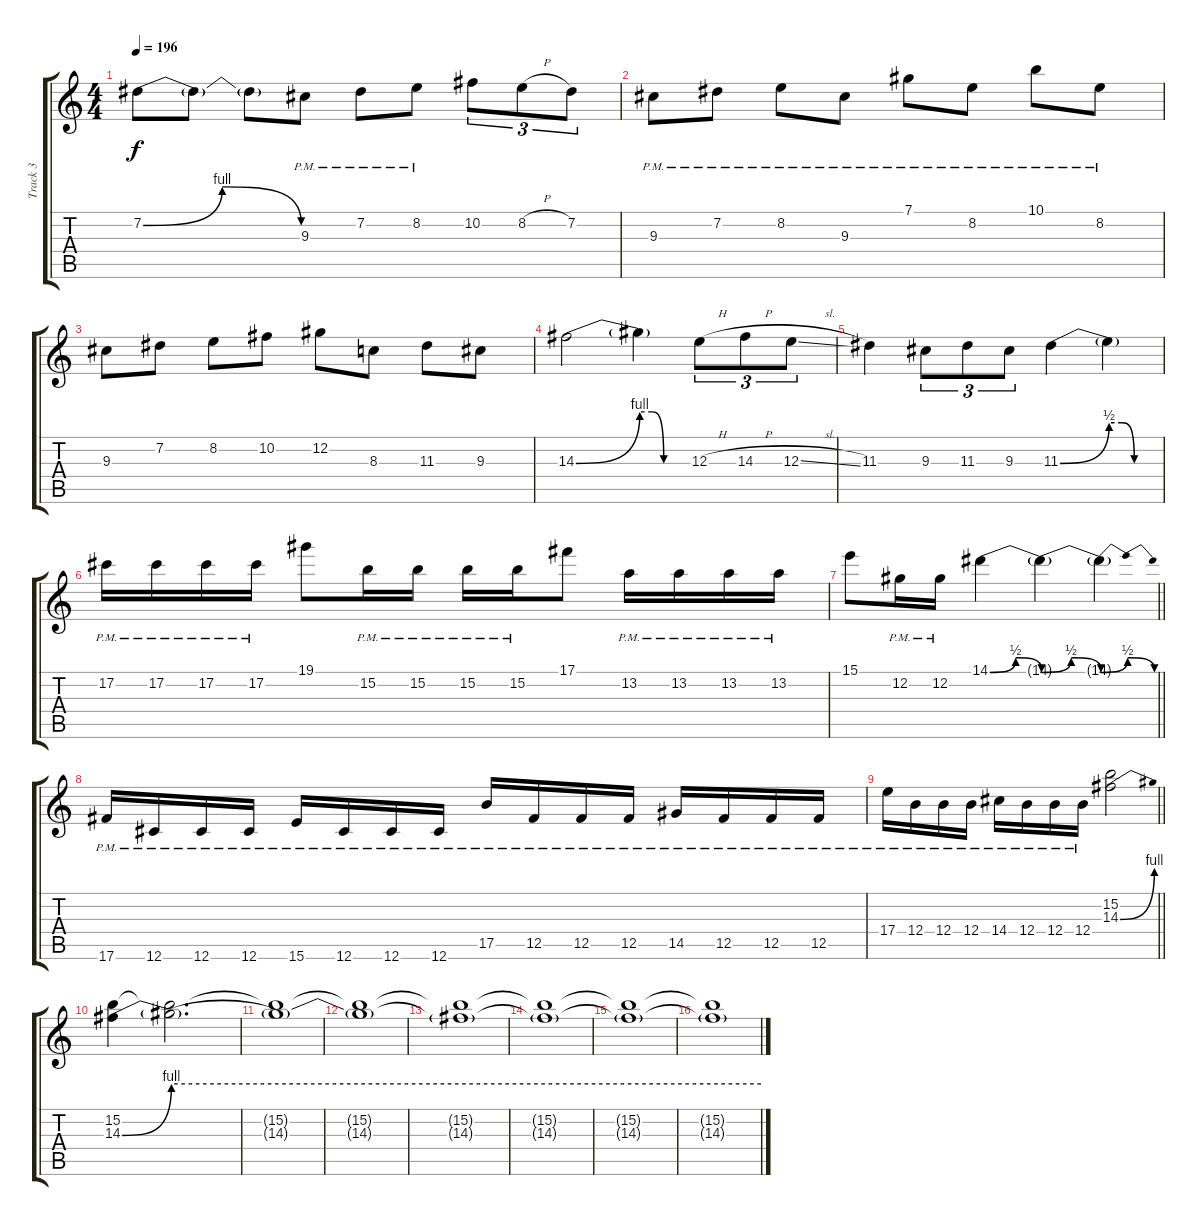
\track ("Track 3" "Track 3") {instrument distortionguitar}
\staff {score tabs}
\tuning (Db4 Ab3 E3 B2 Gb2 Db2) {hide}
\ts (4 4)
\tempo 196
\clef g2
\ks c
7.2{be (bendrelease 0 0 15 4 15 4 60 0)}.8{dy f} 7.2{t}.8 7.2{t}.8 9.3{pm}.8 7.2{pm}.8 8.2{pm}.8 10.2.8{tu (3 2)} 8.2{h}.8{tu (3 2)} 7.2.8{tu (3 2)} |
9.3{pm}.8 7.2{pm}.8 8.2{pm}.8 9.3{pm}.8 7.1{pm}.8 8.2{pm}.8 10.1{pm}.8 8.2{pm}.8 |
9.3.8 7.2.8 8.2.8 10.2.8 12.2.8 8.3.8 11.3.8 9.3.8 |
14.3{be (bend 0 0 60 4)}.2 14.3{be (custom 0 4 15 4 30 0 60 0) t}.4 12.3{h}.8{tu (3 2)} 14.3{h}.8{tu (3 2)} 12.3{sl}.8{tu (3 2)} |
11.3.4 9.3.8{tu (3 2)} 11.3.8{tu (3 2)} 9.3.8{tu (3 2)} 11.3{be (bend 0 0 60 2)}.4 11.3{be (custom 0 2 15 2 30 0 60 0) t}.4 |
17.2{pm}.16 17.2{pm}.16 17.2{pm}.16 17.2{pm}.16 19.1.8 15.2{pm}.16 15.2{pm}.16 15.2{pm}.16 15.2{pm}.16 17.1.8 13.2{pm}.16 13.2{pm}.16 13.2{pm}.16 13.2{pm}.16 |
\barLineRight lightlight
15.1.8 12.2{pm}.16 12.2{pm}.16 14.1{be (bendrelease 0 0 15 2 15 2 60 0)}.4 14.1{be (bendrelease 0 0 15 2 15 2 60 0) t}.4 14.1{be (bendrelease 0 0 15 2 15 2 60 0) t}.4 |
17.6{pm}.16{balance 8} 12.6{pm}.16 12.6{pm}.16 12.6{pm}.16 15.6{pm}.16 12.6{pm}.16 12.6{pm}.16 12.6{pm}.16 17.5{pm}.16 12.5{pm}.16 12.5{pm}.16 12.5{pm}.16 14.5{pm}.16 12.5{pm}.16 12.5{pm}.16 12.5{pm}.16 |
\barLineRight lightlight
17.4{pm}.16 12.4{pm}.16 12.4{pm}.16 12.4{pm}.16 14.4{pm}.16 12.4{pm}.16 12.4{pm}.16 12.4{pm}.16 (15.2 14.3{be (bend 0 0 60 4)}).2 |
(15.2 14.3{be (bend 0 0 60 4)}).4{volume 9} (15.2{t} 14.3{be (hold 0 4 60 4) t}).2{d} |
(15.2{t} 14.3{t}).1 |
(15.2{t} 14.3{t}).1 |
(15.2{t} 14.3{t}).1 |
(15.2{t} 14.3{t}).1{volume 4} |
(15.2{t} 14.3{t}).1 |
(15.2{t} 14.3{t}).1
